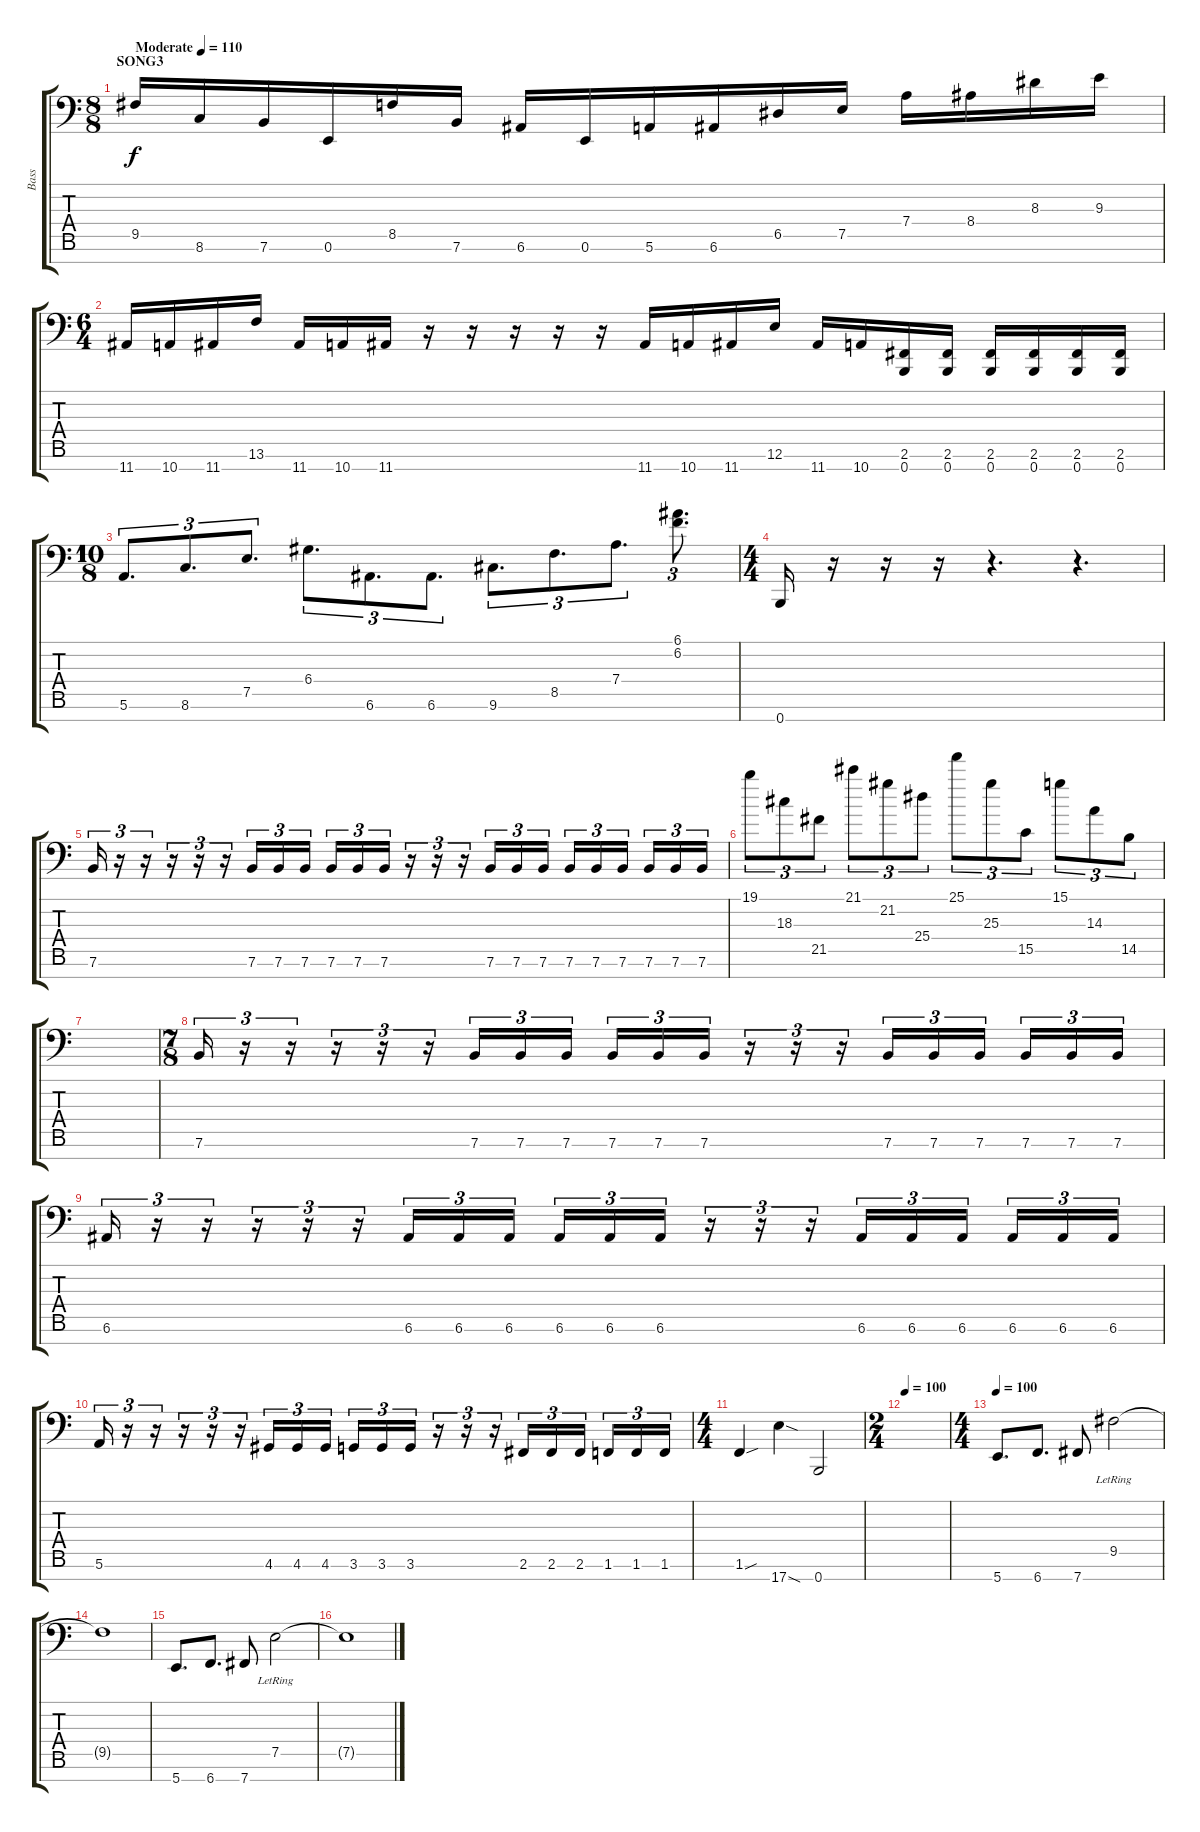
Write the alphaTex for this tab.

\track ("Bass" "Bass") {instrument electricbasspick}
\staff {score tabs}
\tuning (E3 B2 G2 D2 A1 E1 B0) {hide}
\ts (8 8)
\section ("" "SONG3")
\tempo (110 "Moderate")
\tempo 120
\tempo (110 "Moderate")
\clef f4
\ks c
9.5.16{dy f instrument electricbasspick} 8.6.16 7.6.16 0.6.16 8.5.16 7.6.16 6.6.16 0.6.16 5.6.16 6.6.16 6.5.16 7.5.16 7.4.16 8.4.16 8.3.16 9.3.16 |
\ts (6 4)
11.7.16 10.7.16 11.7.16 13.6.16 11.7.16 10.7.16 11.7.16 r.16 r.16 r.16 r.16 r.16 11.7.16 10.7.16 11.7.16 12.6.16 11.7.16 10.7.16 (2.6 0.7).16 (2.6 0.7).16 (2.6 0.7).16 (2.6 0.7).16 (2.6 0.7).16 (2.6 0.7).16 |
\ts (10 8)
5.6.8{d tu (3 2)} 8.6.8{d tu (3 2)} 7.5.8{d tu (3 2)} 6.4.8{d tu (3 2)} 6.6.8{d tu (3 2)} 6.6.8{d tu (3 2)} 9.6.8{d tu (3 2)} 8.5.8{d tu (3 2)} 7.4.8{d tu (3 2)} (6.1 6.2).8{d tu (3 2)} |
\ts (4 4)
0.7.16 r.16 r.16 r.16 r.4{d} r.4{d} |
7.6.16{tu (3 2)} r.16{tu (3 2)} r.16{tu (3 2)} r.16{tu (3 2)} r.16{tu (3 2)} r.16{tu (3 2)} 7.6.16{tu (3 2)} 7.6.16{tu (3 2)} 7.6.16{tu (3 2) beam splitsecondary} 7.6.16{tu (3 2)} 7.6.16{tu (3 2)} 7.6.16{tu (3 2)} r.16{tu (3 2)} r.16{tu (3 2)} r.16{tu (3 2)} 7.6.16{tu (3 2)} 7.6.16{tu (3 2)} 7.6.16{tu (3 2)} 7.6.16{tu (3 2)} 7.6.16{tu (3 2)} 7.6.16{tu (3 2) beam splitsecondary} 7.6.16{tu (3 2)} 7.6.16{tu (3 2)} 7.6.16{tu (3 2)} |
19.1.8{tu (3 2)} 18.3.8{tu (3 2)} 21.5.8{tu (3 2)} 21.1.8{tu (3 2)} 21.2.8{tu (3 2)} 25.4.8{tu (3 2)} 25.1.8{tu (3 2)} 25.3.8{tu (3 2)} 15.5.8{tu (3 2)} 15.1.8{tu (3 2)} 14.3.8{tu (3 2)} 14.5.8{tu (3 2)} |
|
\ts (7 8)
7.6.16{tu (3 2)} r.16{tu (3 2)} r.16{tu (3 2)} r.16{tu (3 2)} r.16{tu (3 2)} r.16{tu (3 2)} 7.6.16{tu (3 2)} 7.6.16{tu (3 2)} 7.6.16{tu (3 2)} 7.6.16{tu (3 2)} 7.6.16{tu (3 2)} 7.6.16{tu (3 2)} r.16{tu (3 2)} r.16{tu (3 2)} r.16{tu (3 2)} 7.6.16{tu (3 2)} 7.6.16{tu (3 2)} 7.6.16{tu (3 2)} 7.6.16{tu (3 2)} 7.6.16{tu (3 2)} 7.6.16{tu (3 2)} |
6.6.16{tu (3 2)} r.16{tu (3 2)} r.16{tu (3 2)} r.16{tu (3 2)} r.16{tu (3 2)} r.16{tu (3 2)} 6.6.16{tu (3 2)} 6.6.16{tu (3 2)} 6.6.16{tu (3 2)} 6.6.16{tu (3 2)} 6.6.16{tu (3 2)} 6.6.16{tu (3 2)} r.16{tu (3 2)} r.16{tu (3 2)} r.16{tu (3 2)} 6.6.16{tu (3 2)} 6.6.16{tu (3 2)} 6.6.16{tu (3 2)} 6.6.16{tu (3 2)} 6.6.16{tu (3 2)} 6.6.16{tu (3 2)} |
5.6.16{tu (3 2)} r.16{tu (3 2)} r.16{tu (3 2)} r.16{tu (3 2)} r.16{tu (3 2)} r.16{tu (3 2)} 4.6.16{tu (3 2)} 4.6.16{tu (3 2)} 4.6.16{tu (3 2)} 3.6.16{tu (3 2)} 3.6.16{tu (3 2)} 3.6.16{tu (3 2)} r.16{tu (3 2)} r.16{tu (3 2)} r.16{tu (3 2)} 2.6.16{tu (3 2)} 2.6.16{tu (3 2)} 2.6.16{tu (3 2)} 1.6.16{tu (3 2)} 1.6.16{tu (3 2)} 1.6.16{tu (3 2)} |
\ts (4 4)
1.6{sou}.4 17.7{sod}.4 0.7.2 |
\ts (2 4)
\tempo 100
|
\ts (4 4)
\tempo 100
5.7.8{d} 6.7.8{d} 7.7.8 9.5{lr}.2 |
9.5{t}.1 |
5.7.8{d} 6.7.8{d} 7.7.8 7.5{lr}.2 |
7.5{t}.1
